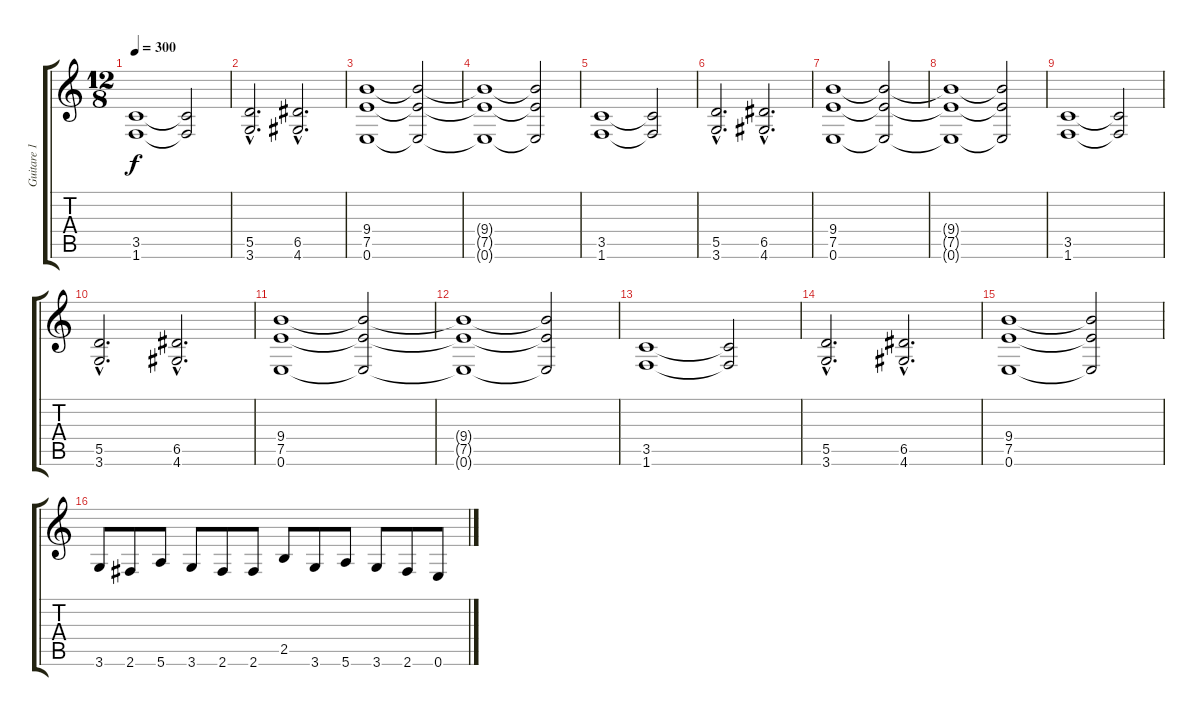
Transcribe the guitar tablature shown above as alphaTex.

\track ("Guitare 1" "Guitare 1") {instrument distortionguitar}
\staff {score tabs}
\tuning (E4 B3 G3 D3 A2 E2) {hide}
\ts (12 8)
\tempo 300
\clef g2
\ks c
(3.5 1.6).1{dy f} (3.5{t} 1.6{t}).2 |
(5.5{hac} 3.6{hac}).2{d} (6.5{hac} 4.6{hac}).2{d} |
(9.4 7.5 0.6).1 (9.4{t} 7.5{t} 0.6{t}).2 |
(9.4{t} 7.5{t} 0.6{t}).1 (9.4{t} 7.5{t} 0.6{t}).2 |
(3.5 1.6).1 (3.5{t} 1.6{t}).2 |
(5.5{hac} 3.6{hac}).2{d} (6.5{hac} 4.6{hac}).2{d} |
(9.4 7.5 0.6).1 (9.4{t} 7.5{t} 0.6{t}).2 |
(9.4{t} 7.5{t} 0.6{t}).1 (9.4{t} 7.5{t} 0.6{t}).2 |
(3.5 1.6).1 (3.5{t} 1.6{t}).2 |
(5.5{hac} 3.6{hac}).2{d} (6.5{hac} 4.6{hac}).2{d} |
(9.4 7.5 0.6).1 (9.4{t} 7.5{t} 0.6{t}).2 |
(9.4{t} 7.5{t} 0.6{t}).1 (9.4{t} 7.5{t} 0.6{t}).2 |
(3.5 1.6).1 (3.5{t} 1.6{t}).2 |
(5.5{hac} 3.6{hac}).2{d} (6.5{hac} 4.6{hac}).2{d} |
(9.4 7.5 0.6).1 (9.4{t} 7.5{t} 0.6{t}).2 |
3.6.8 2.6.8 5.6.8 3.6.8 2.6.8 2.6.8 2.5.8 3.6.8 5.6.8 3.6.8 2.6.8 0.6.8
